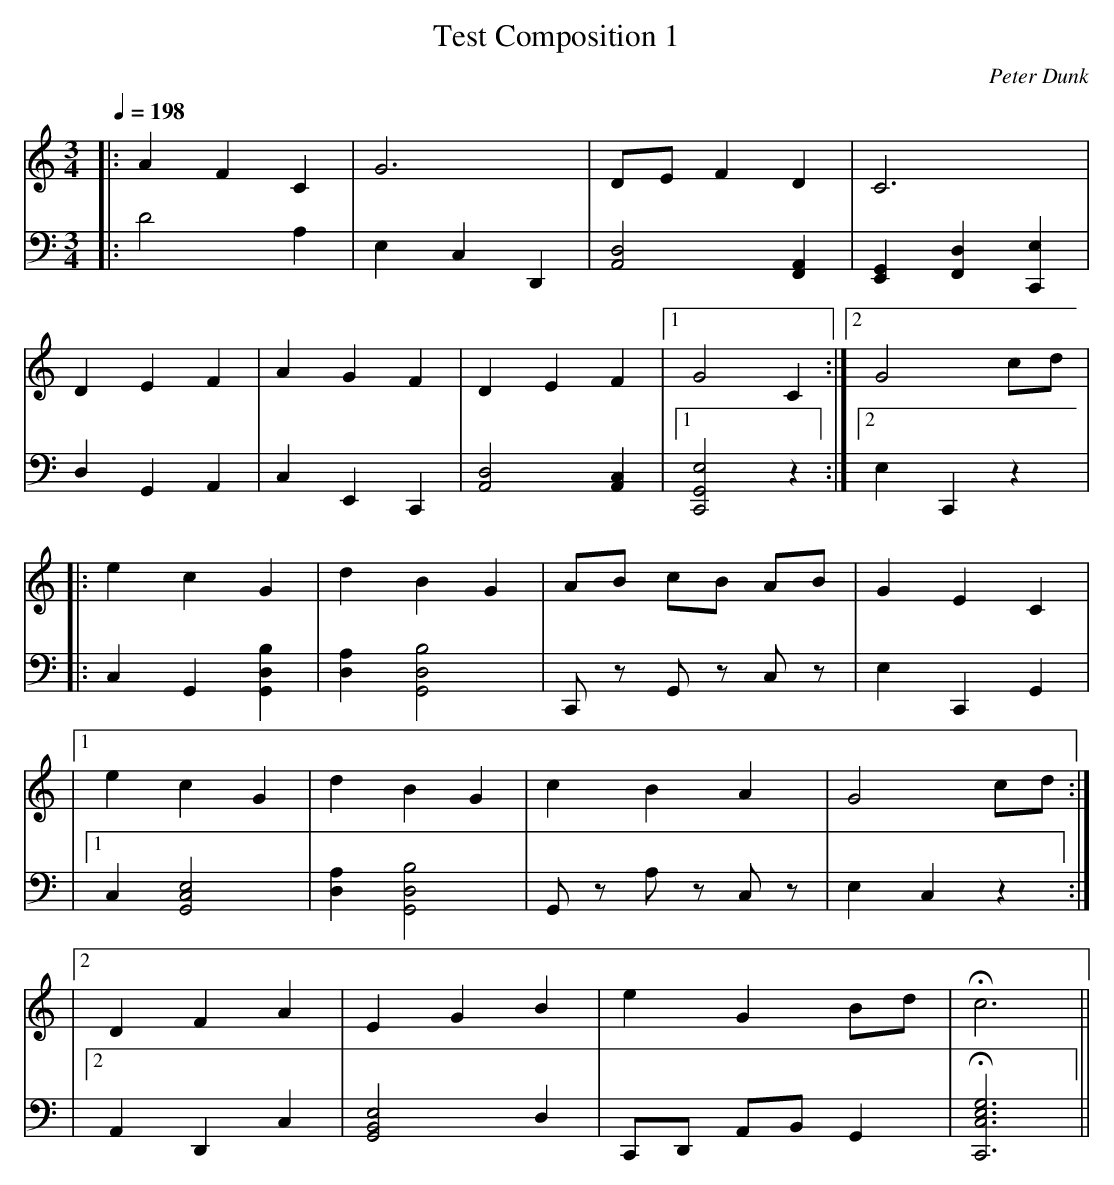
X:1
T:Test Composition 1
C:Peter Dunk
Q:1/4=198
M:3/4
L:1/8
K:C
V:1
|: A2 F2 C2 | G6 | DE F2 D2 | C6 |
D2 E2 F2 | A2 G2 F2 | D2 E2 F2 |1 G4 C2 :|2 G4 cd |
|: e2 c2 G2 | d2 B2 G2 | AB cB AB | G2 E2 C2 |
|1e2 c2 G2 | d2 B2 G2 | c2 B2 A2 | G4 cd :|
|2 D2 F2 A2 | E2 G2 B2 | e2 G2 Bd | Hc6||
V:2
|: D4 A,2 | E,2 C,2 D,,2 | [A,,4 D,4] [F,,2 A,,2] | [E,,2 G,,2] [F,,2 D,2] [C,,2 E,2] |
D,2 G,,2 A,,2 | C,2 E,,2 C,,2 | [A,,4 D,4] [A,,2 C,2] |1 [C,,4 G,,4 E,4] z2 :|2 E,2 C,,2 z2 |
|:C,2 G,,2 [G,,2 B,2 D,2] | [A,2 D,2] [G,,4 B,4 D,4] | C,, z G,, z C, z | E,2 C,,2 G,,2 |
|1 C,2 [G,,4 E,4 C,4] | [A,2 D,2] [G,,4 B,4 D,4] | G,, z A, z C, z | E,2 C,2 z2 :|
|2 A,,2 D,,2 C,2 | [E,4 G,,4 B,,4] D,2 | C,,D,, A,,B,, G,,2 | H[C,,6 E,6 G,6C,6] ||
